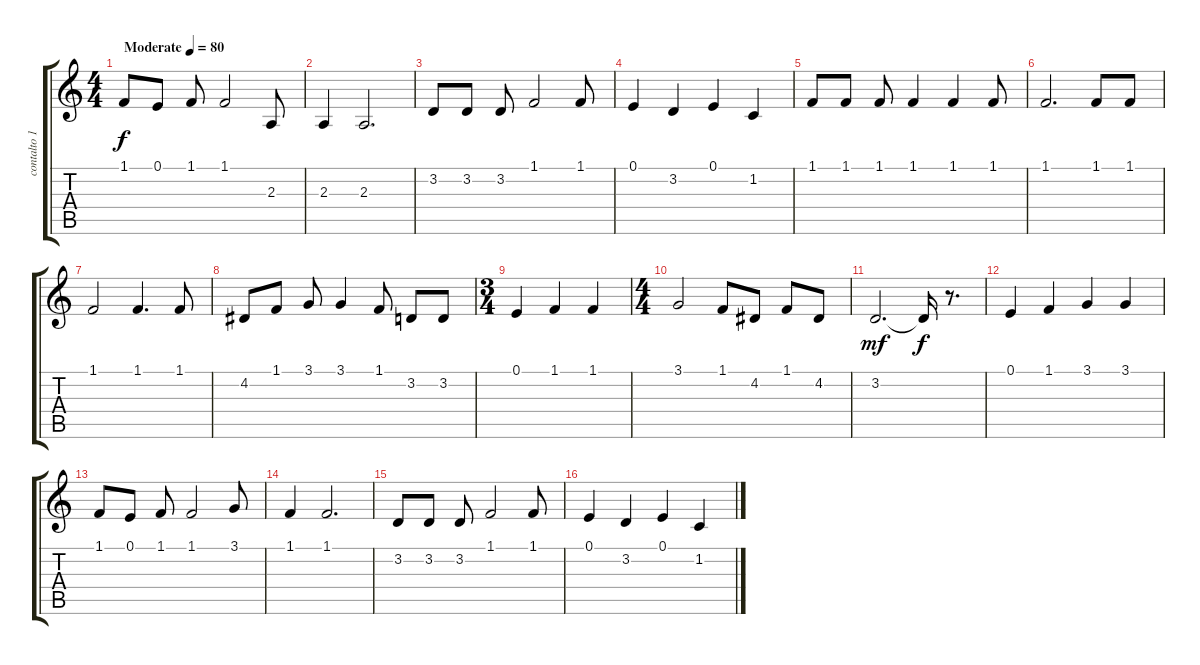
\track ("contalto 1" "contalto 1") {instrument acousticgrandpiano}
\staff {score tabs}
\tuning (E4 B3 G3 D3 A2 E2) {hide}
\ts (4 4)
\tempo (80 "Moderate")
\clef g2
\ks c
1.1.8{dy f instrument acousticgrandpiano} 0.1.8 1.1.8 1.1.2 2.3.8 |
2.3.4 2.3.2{d} |
3.2.8 3.2.8 3.2.8 1.1.2 1.1.8 |
0.1.4 3.2.4 0.1.4 1.2.4 |
1.1.8 1.1.8 1.1.8 1.1.4 1.1.4 1.1.8 |
1.1.2{d} 1.1.8 1.1.8 |
1.1.2 1.1.4{d} 1.1.8 |
4.2.8 1.1.8 3.1.8 3.1.4 1.1.8 3.2.8 3.2.8 |
\ts (3 4)
0.1.4 1.1.4 1.1.4 |
\ts (4 4)
3.1.2 1.1.8 4.2.8 1.1.8 4.2.8 |
3.2.2{d dy mf} 3.2{t}.16{dy f} r.8{d} |
0.1.4 1.1.4 3.1.4 3.1.4 |
1.1.8 0.1.8 1.1.8 1.1.2 3.1.8 |
1.1.4 1.1.2{d} |
3.2.8 3.2.8 3.2.8 1.1.2 1.1.8 |
0.1.4 3.2.4 0.1.4 1.2.4
